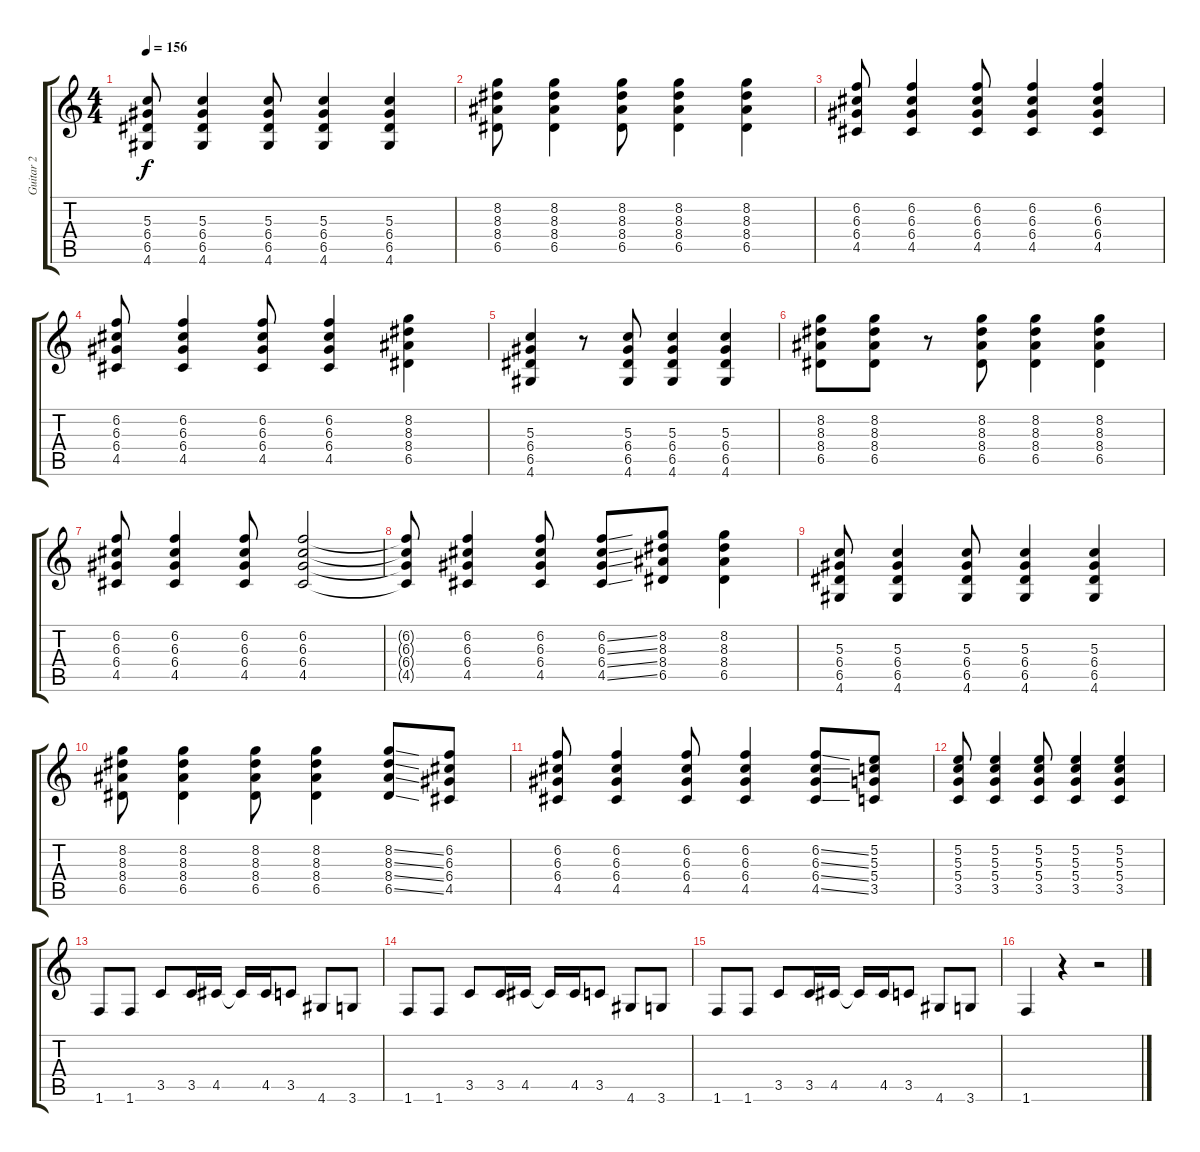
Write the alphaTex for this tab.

\track ("Guitar 2" "Guitar 2") {instrument distortionguitar}
\staff {score tabs}
\tuning (E4 B3 G3 D3 A2 E2) {hide}
\ts (4 4)
\tempo 156
\clef g2
\ks c
(5.3 6.4 6.5 4.6).8{dy f} (5.3 6.4 6.5 4.6).4 (5.3 6.4 6.5 4.6).8 (5.3 6.4 6.5 4.6).4 (5.3 6.4 6.5 4.6).4 |
(8.2 8.3 8.4 6.5).8 (8.2 8.3 8.4 6.5).4 (8.2 8.3 8.4 6.5).8 (8.2 8.3 8.4 6.5).4 (8.2 8.3 8.4 6.5).4 |
(6.2 6.3 6.4 4.5).8 (6.2 6.3 6.4 4.5).4 (6.2 6.3 6.4 4.5).8 (6.2 6.3 6.4 4.5).4 (6.2 6.3 6.4 4.5).4 |
(6.2 6.3 6.4 4.5).8 (6.2 6.3 6.4 4.5).4 (6.2 6.3 6.4 4.5).8 (6.2 6.3 6.4 4.5).4 (8.2 8.3 8.4 6.5).4 |
(5.3 6.4 6.5 4.6).4 r.8 (5.3 6.4 6.5 4.6).8 (5.3 6.4 6.5 4.6).4 (5.3 6.4 6.5 4.6).4 |
(8.2 8.3 8.4 6.5).8 (8.2 8.3 8.4 6.5).8 r.8 (8.2 8.3 8.4 6.5).8 (8.2 8.3 8.4 6.5).4 (8.2 8.3 8.4 6.5).4 |
(6.2 6.3 6.4 4.5).8 (6.2 6.3 6.4 4.5).4 (6.2 6.3 6.4 4.5).8 (6.2 6.3 6.4 4.5).2 |
(6.2{t} 6.3{t} 6.4{t} 4.5{t}).8 (6.2 6.3 6.4 4.5).4 (6.2 6.3 6.4 4.5).8 (6.2{ss} 6.3{ss} 6.4{ss} 4.5{ss}).8 (8.2 8.3 8.4 6.5).8 (8.2 8.3 8.4 6.5).4 |
(5.3 6.4 6.5 4.6).8 (5.3 6.4 6.5 4.6).4 (5.3 6.4 6.5 4.6).8 (5.3 6.4 6.5 4.6).4 (5.3 6.4 6.5 4.6).4 |
(8.2 8.3 8.4 6.5).8 (8.2 8.3 8.4 6.5).4 (8.2 8.3 8.4 6.5).8 (8.2 8.3 8.4 6.5).4 (8.2{ss} 8.3{ss} 8.4{ss} 6.5{ss}).8 (6.2 6.3 6.4 4.5).8 |
(6.2 6.3 6.4 4.5).8 (6.2 6.3 6.4 4.5).4 (6.2 6.3 6.4 4.5).8 (6.2 6.3 6.4 4.5).4 (6.2{ss} 6.3{ss} 6.4{ss} 4.5{ss}).8 (5.2 5.3 5.4 3.5).8 |
(5.2 5.3 5.4 3.5).8 (5.2 5.3 5.4 3.5).4 (5.2 5.3 5.4 3.5).8 (5.2 5.3 5.4 3.5).4 (5.2 5.3 5.4 3.5).4 |
1.6.8 1.6.8 3.5.8 3.5.16 4.5.16 4.5{t}.16 4.5.16 3.5.8 4.6.8 3.6.8 |
1.6.8 1.6.8 3.5.8 3.5.16 4.5.16 4.5{t}.16 4.5.16 3.5.8 4.6.8 3.6.8 |
1.6.8 1.6.8 3.5.8 3.5.16 4.5.16 4.5{t}.16 4.5.16 3.5.8 4.6.8 3.6.8 |
1.6.4 r.4 r.2
